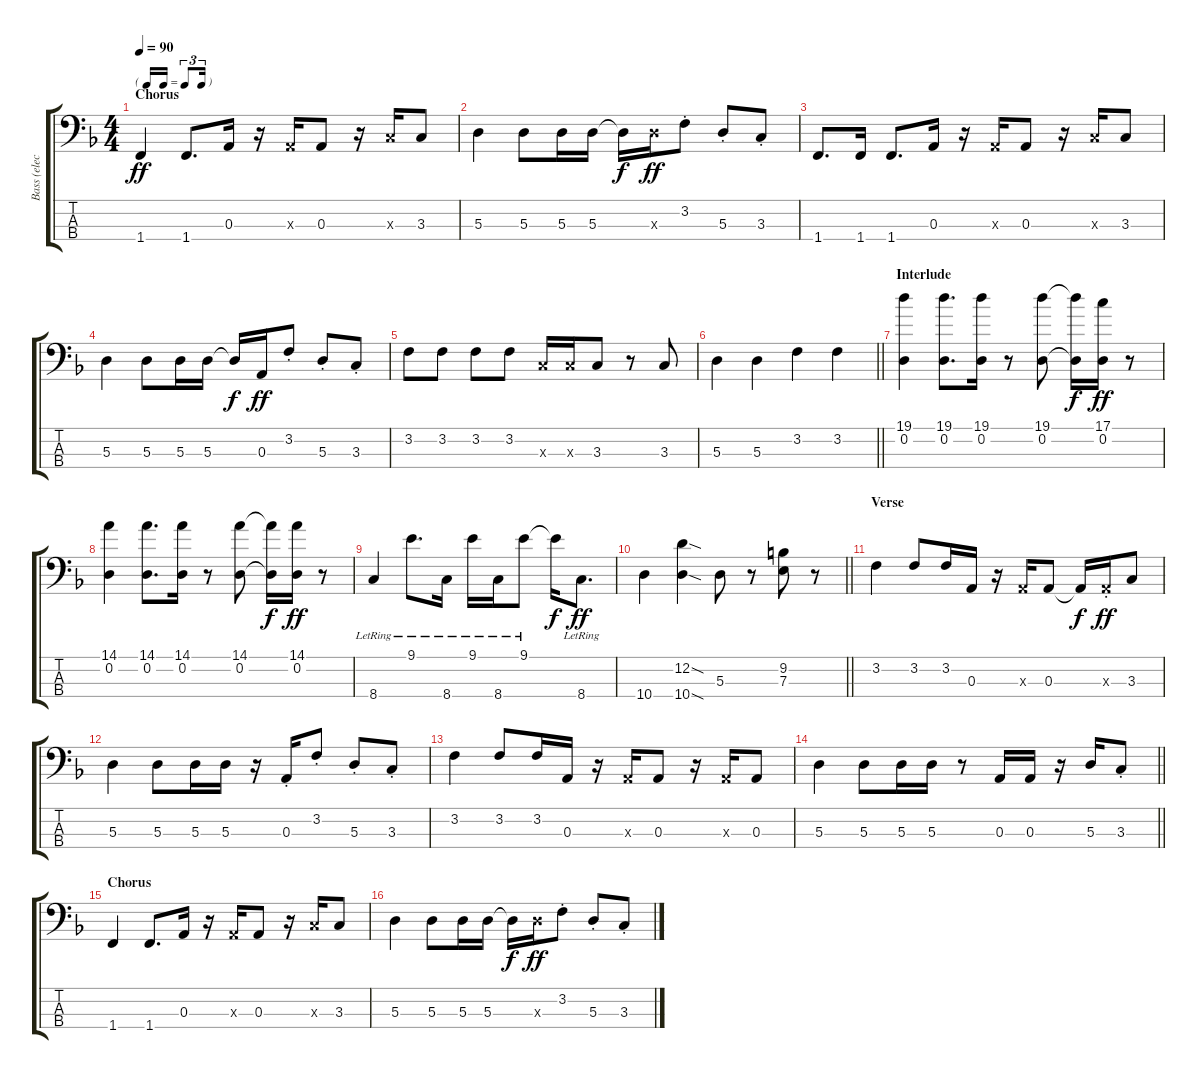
\track ("Bass (elec.)" "Bass (elec") {instrument electricbassfinger}
\staff {score tabs}
\tuning (G2 D2 A1 E1) {hide}
\ts (4 4)
\tf triplet16th
\section ("" "Chorus")
\tempo 90
\clef f4
\ks f
1.4.4{dy ff} 1.4.8{d} 0.3.16 r.16 0.3{x}.16 0.3.8 r.16 3.3{x}.16 3.3.8 |
5.3.4 5.3.8 5.3.16 5.3.16 5.3{t}.16{dy f} 5.3{x}.16{dy ff} 3.2{st}.8 5.3{st}.8 3.3{st}.8 |
1.4.8{d} 1.4.16 1.4.8{d} 0.3.16 r.16 0.3{x}.16 0.3.8 r.16 3.3{x}.16 3.3.8 |
5.3.4 5.3.8 5.3.16 5.3.16 5.3{t}.16{dy f} 0.3.16{dy ff} 3.2{st}.8 5.3{st}.8 3.3{st}.8 |
3.2.8 3.2.8 3.2.8 3.2.8 3.3{x}.16 3.3{x}.16 3.3.8 r.8 3.3.8 |
\barLineRight lightlight
5.3.4 5.3.4 3.2.4 3.2.4 |
\section ("" "Interlude")
(19.1 0.2).4 (19.1 0.2).8{d} (19.1 0.2).16 r.8 (19.1 0.2).8 (19.1{t} 0.2{t}).16{dy f} (17.1 0.2).16{dy ff} r.8 |
(14.1 0.2).4 (14.1 0.2).8{d} (14.1 0.2).16 r.8 (14.1 0.2).8 (14.1{t} 0.2{t}).16{dy f} (14.1 0.2).16{dy ff} r.8 |
8.4{lr}.4 9.1{lr}.8{d} 8.4{lr}.16 9.1{lr}.16 8.4{lr}.16 9.1{lr}.8 9.1{t}.16{dy f} 8.4{lr}.8{d dy ff} |
\barLineRight lightlight
10.4.4 (12.2{sod} 10.4{sod}).4 5.3.8 r.8 (9.2 7.3).8 r.8 |
\section ("" "Verse")
3.2.4 3.2.8 3.2.16 0.3.16 r.16 0.3{x}.16 0.3.8 0.3{t}.16{dy f} 0.3{st x}.16{dy ff} 3.3.8 |
5.3.4 5.3.8 5.3.16 5.3.16 r.16 0.3{st}.16 3.2{st}.8 5.3{st}.8 3.3{st}.8 |
3.2.4 3.2.8 3.2.16 0.3.16 r.16 0.3{x}.16 0.3.8 r.16 0.3{x}.16 0.3.8 |
\barLineRight lightlight
5.3.4 5.3.8 5.3.16 5.3.16 r.8 0.3.16 0.3.16 r.16 5.3.16 3.3{st}.8 |
\section ("" "Chorus")
1.4.4 1.4.8{d} 0.3.16 r.16 0.3{x}.16 0.3.8 r.16 3.3{x}.16 3.3.8 |
5.3.4 5.3.8 5.3.16 5.3.16 5.3{t}.16{dy f} 5.3{x}.16{dy ff} 3.2{st}.8 5.3{st}.8 3.3{st}.8
